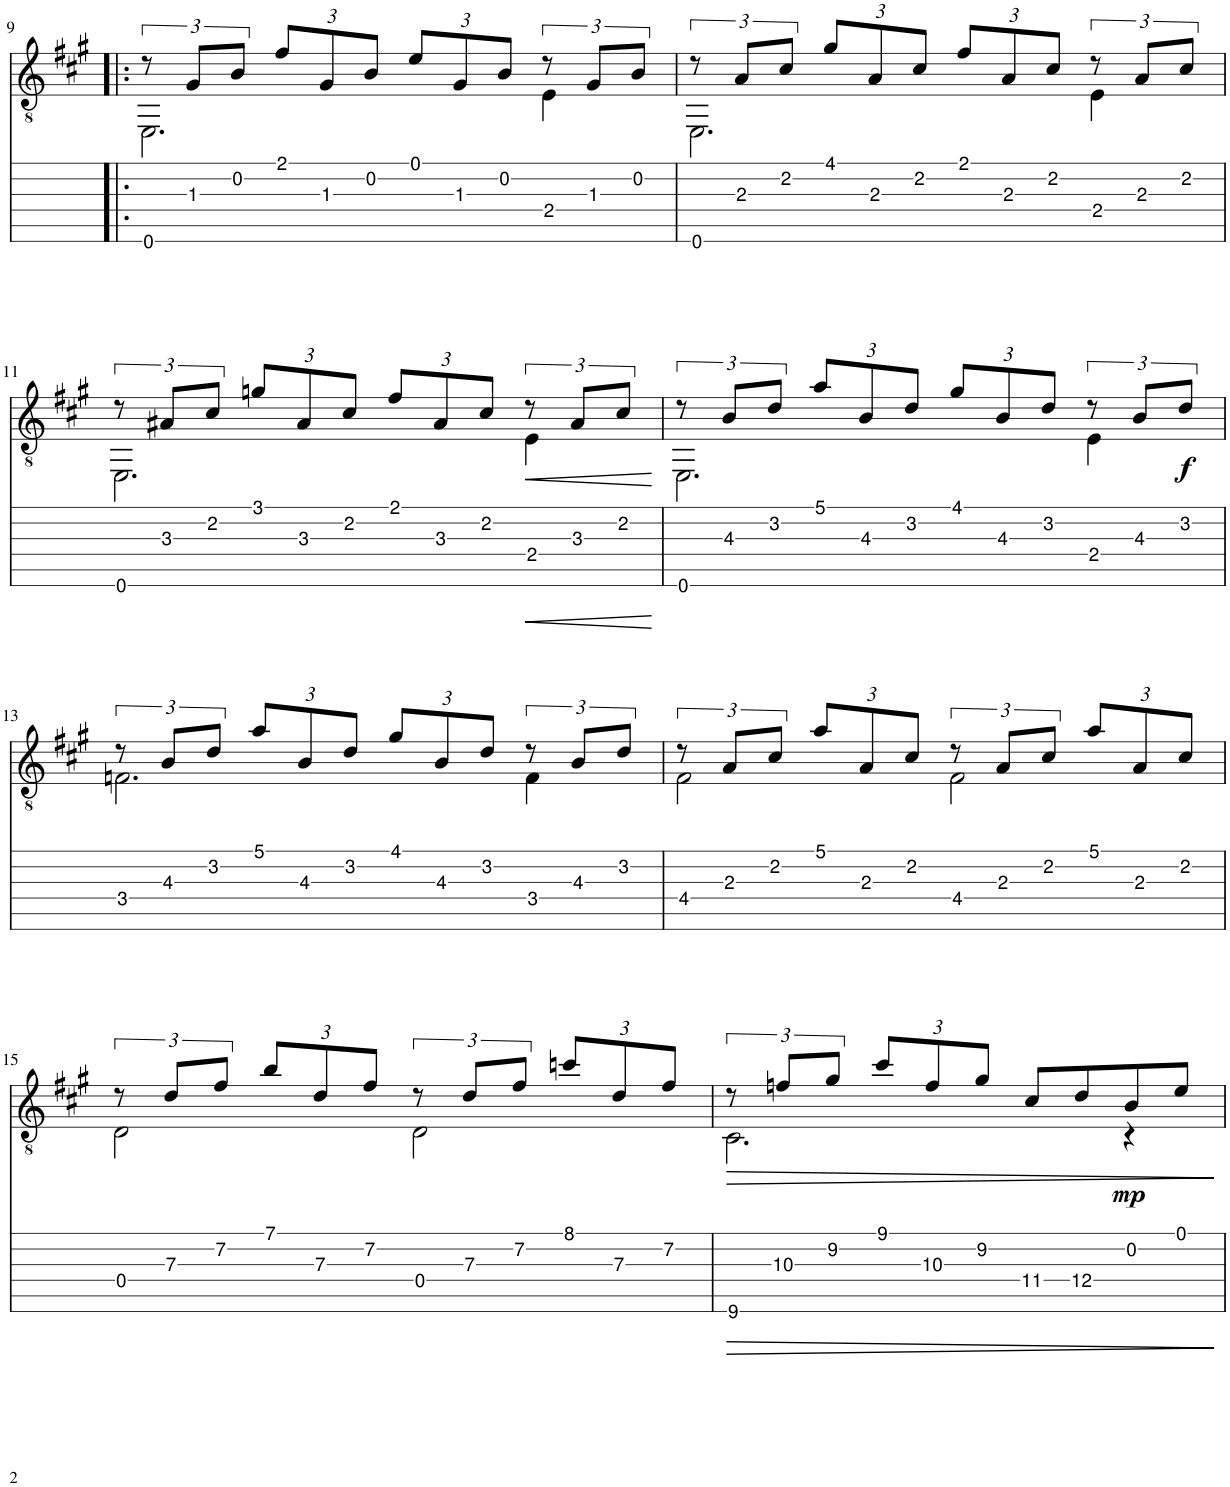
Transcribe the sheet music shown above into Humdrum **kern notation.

**kern	**kern	**dynam
*part1	*part1	*part1
*staff2	*staff1	*staff1/2
*I"Classical Guitar	*	*
*I'Guit.	*	*
!!LO:PB:g=z
*	*clefGv2	*
*k[f#c#g#]	*k[f#c#g#]	*
*M4/4	*M4/4	*
*Xbrackettup	*	*
=9!|:	=9!|:	=9!|:
*^	*^	*
12r	2.EE	12r	2.EE\	.
12G#L	.	12G#/L	.	.
12BJ	.	12B/J	.	.
*	*	*Xbrackettup	*	*
12f#L	.	12f#/L	.	.
12G#	.	12G#/	.	.
12BJ	.	12B/J	.	.
12eL	.	12e/L	.	.
12G#	.	12G#/	.	.
12BJ	.	12B/J	.	.
*	*	*brackettup	*	*
12r	4E	12r	4E\	.
12G#L	.	12G#/L	.	.
12BJ	.	12B/J	.	.
=10	=10	=10	=10	=10
12r	2.EE	12r	2.EE\	.
12AL	.	12A/L	.	.
12c#J	.	12c#/J	.	.
*	*	*Xbrackettup	*	*
12g#L	.	12g#/L	.	.
12A	.	12A/	.	.
12c#J	.	12c#/J	.	.
12f#L	.	12f#/L	.	.
12A	.	12A/	.	.
12c#J	.	12c#/J	.	.
*	*	*brackettup	*	*
12r	4E	12r	4E\	.
12AL	.	12A/L	.	.
12c#J	.	12c#/J	.	.
!!LO:LB:g=z	!!
=11	=11	=11	=11	=11
12r	2.EE	12r	2.EE\	.
12A#L	.	12A#X/L	.	.
12c#J	.	12c#/J	.	.
*	*	*Xbrackettup	*	*
12gL	.	12gn/L	.	.
12A#	.	12A#/	.	.
12c#J	.	12c#/J	.	.
12f#L	.	12f#/L	.	.
12A#	.	12A#/	.	.
12c#J	.	12c#/J	.	.
*	*	*brackettup	*	*
!	!	!	!	!LO:HP:b
12r	4E	12r	4E\	<
12A#L	.	12A#/L	.	.
12c#J	.	12c#/J	.	.
*v	*v	*	*	*
*	*v	*v	*
.	.	[
=12	=12	=12
*^	*^	*
12r	2.EE	12r	2.EE\	.
12BL	.	12B/L	.	.
12dJ	.	12d/J	.	.
*	*	*Xbrackettup	*	*
12aL	.	12a/L	.	.
12B	.	12B/	.	.
12dJ	.	12d/J	.	.
12g#L	.	12g#/L	.	.
12B	.	12B/	.	.
12dJ	.	12d/J	.	.
*	*	*brackettup	*	*
12r	4E	12r	4E\	.
12BL	.	12B/L	.	.
!	!	!	!	!LO:DY:a=2
12dJ	.	12d/J	.	f
!!LO:LB:g=z	!!
=13	=13	=13	=13	=13
12r	2.F	12r	2.Fn\	.
12BL	.	12B/L	.	.
12dJ	.	12d/J	.	.
*	*	*Xbrackettup	*	*
12aL	.	12a/L	.	.
12B	.	12B/	.	.
12dJ	.	12d/J	.	.
12g#L	.	12g#/L	.	.
12B	.	12B/	.	.
12dJ	.	12d/J	.	.
*	*	*brackettup	*	*
12r	4F	12r	4F\	.
12BL	.	12B/L	.	.
12dJ	.	12d/J	.	.
=14	=14	=14	=14	=14
12r	2F#	12r	2F#\	.
12AL	.	12A/L	.	.
12c#J	.	12c#/J	.	.
*	*	*Xbrackettup	*	*
12aL	.	12a/L	.	.
12A	.	12A/	.	.
12c#J	.	12c#/J	.	.
*	*	*brackettup	*	*
12r	2F#	12r	2F#\	.
12AL	.	12A/L	.	.
12c#J	.	12c#/J	.	.
*	*	*Xbrackettup	*	*
12aL	.	12a/L	.	.
12A	.	12A/	.	.
12c#J	.	12c#/J	.	.
!!LO:LB:g=z	!!
=15	=15	=15	=15	=15
*	*	*brackettup	*	*
12r	2D	12r	2D\	.
12dL	.	12d/L	.	.
12f#J	.	12f#/J	.	.
*	*	*Xbrackettup	*	*
12bL	.	12b/L	.	.
12d	.	12d/	.	.
12f#J	.	12f#/J	.	.
*	*	*brackettup	*	*
12r	2D	12r	2D\	.
12dL	.	12d/L	.	.
12f#J	.	12f#/J	.	.
*	*	*Xbrackettup	*	*
12ccL	.	12ccn/L	.	.
12d	.	12d/	.	.
12f#J	.	12f#/J	.	.
=16	=16	=16	=16	=16
*	*	*brackettup	*	*
!	!	!	!	!LO:HP:b
12r	2.C#	12r	2.C#\	>
12fL	.	12fn/L	.	.
12g#J	.	12g#/J	.	.
*	*	*Xbrackettup	*	*
12cc#L	.	12cc#/L	.	.
12f	.	12f/	.	.
12g#J	.	12g#/J	.	.
8c#L	.	8c#/L	.	.
8dJ	.	8d/	.	.
!	!	!	!	!LO:DY:a=2
8BL	4r	8B/	4r	mp
8eJ	.	8e/J	.	.
*v	*v	*	*	*
*	*v	*v	*
.	.	]
=	=	=
*-	*-	*-
